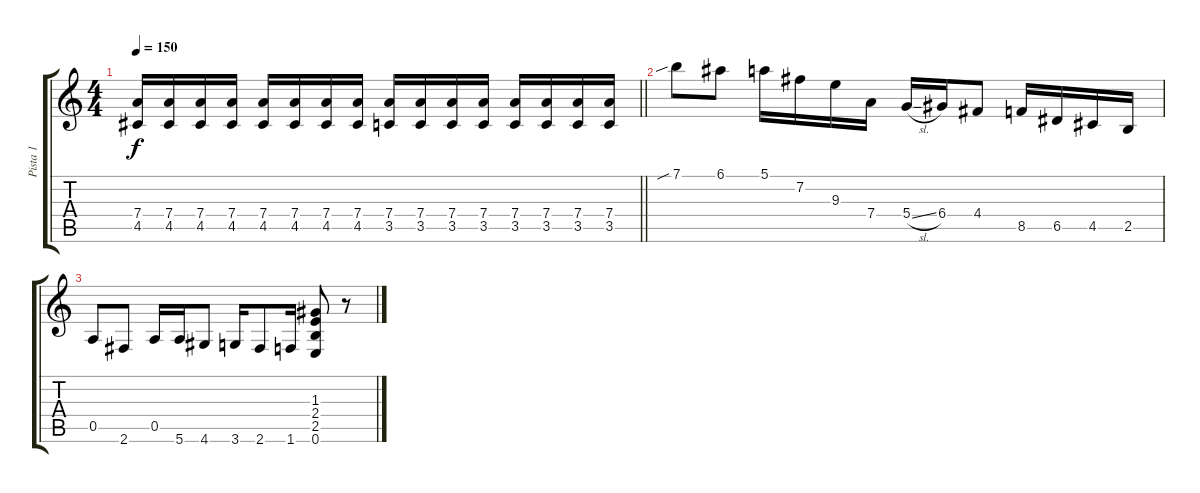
\track ("Pista 1" "Pista 1") {instrument distortionguitar}
\staff {score tabs}
\tuning (E4 B3 G3 D3 A2 E2) {hide}
\ts (4 4)
\tempo 150
\clef g2
\barLineRight lightlight
\ks c
(7.4 4.5).16{dy f} (7.4 4.5).16 (7.4 4.5).16 (7.4 4.5).16 (7.4 4.5).16 (7.4 4.5).16 (7.4 4.5).16 (7.4 4.5).16 (7.4 3.5).16 (7.4 3.5).16 (7.4 3.5).16 (7.4 3.5).16 (7.4 3.5).16 (7.4 3.5).16 (7.4 3.5).16 (7.4 3.5).16 |
7.1{sib}.8 6.1.8 5.1.16 7.2.16 9.3.16 7.4.16 5.4{sl}.16 6.4.16 4.4.8 8.5.16 6.5.16 4.5.16 2.5.16 |
0.5.8 2.6.8 0.5.16 5.6.16 4.6.8 3.6.16 2.6.8 1.6.16 (1.3 2.4 2.5 0.6).8 r.8
